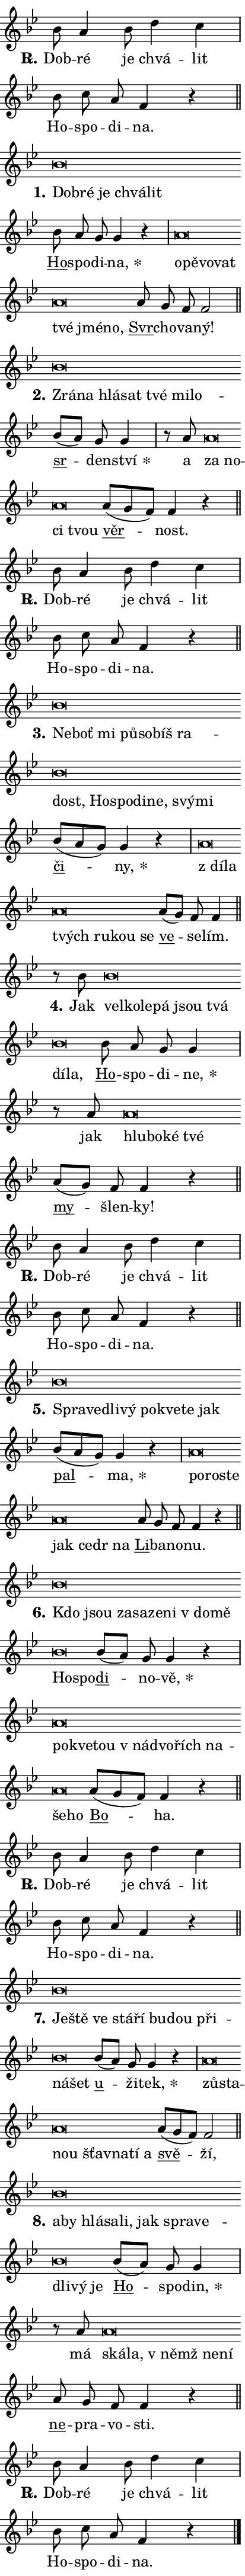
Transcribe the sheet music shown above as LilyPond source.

\version "2.24.0"
\header { tagline = "" }
\paper {
  indent = 0\cm
  top-margin = 0\cm
  right-margin = 0.13\cm % to fit lyric hyphens
  bottom-margin = 0\cm
  left-margin = 0\cm
  paper-width = 7\cm
  page-breaking = #ly:one-page-breaking
  system-system-spacing.basic-distance = #11
  score-system-spacing.basic-distance = #11
  ragged-last = ##f
}


%% Author: Thomas Morley
%% https://lists.gnu.org/archive/html/lilypond-user/2020-05/msg00002.html
#(define (line-position grob)
"Returns position of @var[grob} in current system:
   @code{'start}, if at first time-step
   @code{'end}, if at last time-step
   @code{'middle} otherwise
"
  (let* ((col (ly:item-get-column grob))
         (ln (ly:grob-object col 'left-neighbor))
         (rn (ly:grob-object col 'right-neighbor))
         (col-to-check-left (if (ly:grob? ln) ln col))
         (col-to-check-right (if (ly:grob? rn) rn col))
         (break-dir-left
           (and
             (ly:grob-property col-to-check-left 'non-musical #f)
             (ly:item-break-dir col-to-check-left)))
         (break-dir-right
           (and
             (ly:grob-property col-to-check-right 'non-musical #f)
             (ly:item-break-dir col-to-check-right))))
        (cond ((eqv? 1 break-dir-left) 'start)
              ((eqv? -1 break-dir-right) 'end)
              (else 'middle))))

#(define (tranparent-at-line-position vctor)
  (lambda (grob)
  "Relying on @code{line-position} select the relevant enry from @var{vctor}.
Used to determine transparency,"
    (case (line-position grob)
      ((end) (not (vector-ref vctor 0)))
      ((middle) (not (vector-ref vctor 1)))
      ((start) (not (vector-ref vctor 2))))))

noteHeadBreakVisibility =
#(define-music-function (break-visibility)(vector?)
"Makes @code{NoteHead}s transparent relying on @var{break-visibility}"
#{
  \override NoteHead.transparent =
    #(tranparent-at-line-position break-visibility)
#})

#(define delete-ledgers-for-transparent-note-heads
  (lambda (grob)
    "Reads whether a @code{NoteHead} is transparent.
If so this @code{NoteHead} is removed from @code{'note-heads} from
@var{grob}, which is supposed to be @code{LedgerLineSpanner}.
As a result ledgers are not printed for this @code{NoteHead}"
    (let* ((nhds-array (ly:grob-object grob 'note-heads))
           (nhds-list
             (if (ly:grob-array? nhds-array)
                 (ly:grob-array->list nhds-array)
                 '()))
           ;; Relies on the transparent-property being done before
           ;; Staff.LedgerLineSpanner.after-line-breaking is executed.
           ;; This is fragile ...
           (to-keep
             (remove
               (lambda (nhd)
                 (ly:grob-property nhd 'transparent #f))
               nhds-list)))
      ;; TODO find a better method to iterate over grob-arrays, similiar
      ;; to filter/remove etc for lists
      ;; For now rebuilt from scratch
      (set! (ly:grob-object grob 'note-heads)  '())
      (for-each
        (lambda (nhd)
          (ly:pointer-group-interface::add-grob grob 'note-heads nhd))
        to-keep))))

squashNotes = {
  \override NoteHead.X-extent = #'(-0.2 . 0.2)
  \override NoteHead.Y-extent = #'(-0.75 . 0)
  \override NoteHead.stencil =
    #(lambda (grob)
       (let ((pos (ly:grob-property grob 'staff-position)))
         (begin
           (if (< pos -7) (display "ERROR: Lower brevis then expected\n") (display "OK: Expected brevis position\n"))
           (if (<= pos -6) ly:text-interface::print ly:note-head::print))))
}
unSquashNotes = {
  \revert NoteHead.X-extent
  \revert NoteHead.Y-extent
  \revert NoteHead.stencil
}

hideNotes = \noteHeadBreakVisibility #begin-of-line-visible
unHideNotes = \noteHeadBreakVisibility #all-visible

% work-around for resetting accidentals
% https://lilypond.org/doc/v2.23/Documentation/notation/displaying-rhythms#unmetered-music
cadenzaMeasure = {
  \cadenzaOff
  \partial 1024 s1024
  \cadenzaOn
}

#(define-markup-command (accent layout props text) (markup?)
  "Underline accented syllable"
  (interpret-markup layout props
    #{\markup \override #'(offset . 4.3) \underline { #text }#}))

responsum = \markup \concat {
  "R" \hspace #-1.05 \path #0.1 #'((moveto 0 0.07) (lineto 0.9 0.8)) \hspace #0.05 "."
}

spaceSize = #0.6828661417322834 % exact space size for TeX Gyre Schola

\layout {
  \context {
    \Staff
    \remove "Time_signature_engraver"
    \override LedgerLineSpanner.after-line-breaking = #delete-ledgers-for-transparent-note-heads
  }
  \context {
    \Lyrics {
      \override LyricSpace.minimum-distance = \spaceSize
      \override LyricText.font-name = #"TeX Gyre Schola"
      \override LyricText.font-size = 1
      \override StanzaNumber.font-name = #"TeX Gyre Schola Bold"
      \override StanzaNumber.font-size = 1
    }
  }
  \context {
    \Score 
    \override NoteHead.text =
      #(lambda (grob) 
        (let ((pos (ly:grob-property grob 'staff-position)))
          #{\markup {
            \combine
              \halign #-0.55 \raise #(if (= pos -6) 0 0.5) \override #'(thickness . 2) \draw-line #'(3.2 . 0)
              \musicglyph "noteheads.sM1"
          }#}))
  }
}

% magnetic-lyrics.ily
%
%   written by
%     Jean Abou Samra <jean@abou-samra.fr>
%     Werner Lemberg <wl@gnu.org>
%
%   adapted by
%     Jiri Hon <jiri.hon@gmail.com>
%
% Version 2022-Apr-15

% https://www.mail-archive.com/lilypond-user@gnu.org/msg149350.html

#(define (Left_hyphen_pointer_engraver context)
   "Collect syllable-hyphen-syllable occurrences in lyrics and store
them in properties.  This engraver only looks to the left.  For
example, if the lyrics input is @code{foo -- bar}, it does the
following.

@itemize @bullet
@item
Set the @code{text} property of the @code{LyricHyphen} grob between
@q{foo} and @q{bar} to @code{foo}.

@item
Set the @code{left-hyphen} property of the @code{LyricText} grob with
text @q{foo} to the @code{LyricHyphen} grob between @q{foo} and
@q{bar}.
@end itemize

Use this auxiliary engraver in combination with the
@code{lyric-@/text::@/apply-@/magnetic-@/offset!} hook."
   (let ((hyphen #f)
         (text #f))
     (make-engraver
      (acknowledgers
       ((lyric-syllable-interface engraver grob source-engraver)
        (set! text grob)))
      (end-acknowledgers
       ((lyric-hyphen-interface engraver grob source-engraver)
        ;(when (not (grob::has-interface grob 'lyric-space-interface))
          (set! hyphen grob)));)
      ((stop-translation-timestep engraver)
       (when (and text hyphen)
         (ly:grob-set-object! text 'left-hyphen hyphen))
       (set! text #f)
       (set! hyphen #f)))))

#(define (lyric-text::apply-magnetic-offset! grob)
   "If the space between two syllables is less than the value in
property @code{LyricText@/.details@/.squash-threshold}, move the right
syllable to the left so that it gets concatenated with the left
syllable.

Use this function as a hook for
@code{LyricText@/.after-@/line-@/breaking} if the
@code{Left_@/hyphen_@/pointer_@/engraver} is active."
   (let ((hyphen (ly:grob-object grob 'left-hyphen #f)))
     (when hyphen
       (let ((left-text (ly:spanner-bound hyphen LEFT)))
         (when (grob::has-interface left-text 'lyric-syllable-interface)
           (let* ((common (ly:grob-common-refpoint grob left-text X))
                  (this-x-ext (ly:grob-extent grob common X))
                  (left-x-ext
                   (begin
                     ;; Trigger magnetism for left-text.
                     (ly:grob-property left-text 'after-line-breaking)
                     (ly:grob-extent left-text common X)))
                  ;; `delta` is the gap width between two syllables.
                  (delta (- (interval-start this-x-ext)
                            (interval-end left-x-ext)))
                  (details (ly:grob-property grob 'details))
                  (threshold (assoc-get 'squash-threshold details 0.2)))
             (when (< delta threshold)
               (let* (;; We have to manipulate the input text so that
                      ;; ligatures crossing syllable boundaries are not
                      ;; disabled.  For languages based on the Latin
                      ;; script this is essentially a beautification.
                      ;; However, for non-Western scripts it can be a
                      ;; necessity.
                      (lt (ly:grob-property left-text 'text))
                      (rt (ly:grob-property grob 'text))
                      (is-space (grob::has-interface hyphen 'lyric-space-interface))
                      (space (if is-space " " ""))
                      (extra-delta (if is-space spaceSize 0))
                      ;; Append new syllable.
                      (ltrt-space (if (and (string? lt) (string? rt))
                                (string-append lt space rt)
                                (make-concat-markup (list lt space rt))))
                      ;; Right-align `ltrt` to the right side.
                      (ltrt-space-markup (grob-interpret-markup
                               grob
                               (make-translate-markup
                                (cons (interval-length this-x-ext) 0)
                                (make-right-align-markup ltrt-space)))))
                 (begin
                   ;; Don't print `left-text`.
                   (ly:grob-set-property! left-text 'stencil #f)
                   ;; Set text and stencil (which holds all collected
                   ;; syllables so far) and shift it to the left.
                   (ly:grob-set-property! grob 'text ltrt-space)
                   (ly:grob-set-property! grob 'stencil ltrt-space-markup)
                   (ly:grob-translate-axis! grob (- (- delta extra-delta)) X))))))))))


#(define (lyric-hyphen::displace-bounds-first grob)
   ;; Make very sure this callback isn't triggered too early.
   (let ((left (ly:spanner-bound grob LEFT))
         (right (ly:spanner-bound grob RIGHT)))
     (ly:grob-property left 'after-line-breaking)
     (ly:grob-property right 'after-line-breaking)
     (ly:lyric-hyphen::print grob)))

squashThreshold = #0.4

\layout {
  \context {
    \Lyrics
    \consists #Left_hyphen_pointer_engraver
    \override LyricText.after-line-breaking =
      #lyric-text::apply-magnetic-offset!
    \override LyricHyphen.stencil = #lyric-hyphen::displace-bounds-first
    \override LyricText.details.squash-threshold = \squashThreshold
    \override LyricHyphen.minimum-distance = 0
    \override LyricHyphen.minimum-length = \squashThreshold
  }
}

squashText = \override LyricText.details.squash-threshold = 9999
unSquashText = \override LyricText.details.squash-threshold = \squashThreshold

leftText = \override LyricText.self-alignment-X = #LEFT
unLeftText = \revert LyricText.self-alignment-X

starOffset = #(lambda (grob) 
                (let ((x_offset (ly:self-alignment-interface::aligned-on-x-parent grob)))
                  (if (= x_offset 0) 0 (+ x_offset 1.2))))

star = #(define-music-function (syllable)(string?)
"Append star separator at the end of a syllable"
#{
  \once \override LyricText.X-offset = #starOffset
  \lyricmode { \markup {
    #syllable
    \override #'((font-name . "TeX Gyre Schola Bold")) \hspace #0.2 \lower #0.65 \larger "*"
  } }
#})

starAccent = #(define-music-function (syllable)(string?)
"Append star separator at the end of a syllable and make accent"
#{
  \once \override LyricText.X-offset = #starOffset
  \lyricmode { \markup {
    \accent #syllable
    \override #'((font-name . "TeX Gyre Schola Bold")) \hspace #0.2 \lower #0.65 \larger "*"
  } }
#})

breath = #(define-music-function (syllable)(string?)
"Append breathing indicator at the end of a syllable"
#{
  \lyricmode { \markup { #syllable "+" } }
#})

optionalBreath = #(define-music-function (syllable)(string?)
"Append optional breathing indicator at the end of a syllable"
#{
  \lyricmode { \markup { #syllable "(+)" } }
#})


\score {
    <<
        \new Voice = "melody" { \cadenzaOn \key bes \major \relative { bes'8 a4 bes8 d4 c \cadenzaMeasure \bar "|" bes8 c a f4 r \cadenzaMeasure \bar "||" \break } }
        \new Lyrics \lyricsto "melody" { \lyricmode { \set stanza = \responsum
Dob -- ré je chvá -- lit Ho -- spo -- di -- na. } }
    >>
    \layout {}
}

\score {
    <<
        \new Voice = "melody" { \cadenzaOn \key bes \major \relative { \squashNotes bes'\breve*1/16 \hideNotes \breve*1/16 \bar "" \breve*1/16 \bar "" \breve*1/16 \breve*1/16 \bar "" \unHideNotes \unSquashNotes \bar "" bes8 a g g4 r \cadenzaMeasure \bar "|" \squashNotes a\breve*1/16 \hideNotes \breve*1/16 \bar "" \breve*1/16 \bar "" \breve*1/16 \bar "" \breve*1/16 \bar "" \breve*1/16 \breve*1/16 \bar "" \unHideNotes \unSquashNotes \bar "" a8 g f f2 \cadenzaMeasure \bar "||" \break } }
        \new Lyrics \lyricsto "melody" { \lyricmode { \set stanza = "1."
\leftText Dob -- \squashText ré je chvá -- lit \unLeftText \unSquashText \markup \accent Ho -- spo -- di -- \star na, \leftText o -- \squashText pě -- vo -- vat tvé jmé -- no, \unLeftText \unSquashText \markup \accent Svr -- cho -- va -- ný! } }
    >>
    \layout {}
}

\score {
    <<
        \new Voice = "melody" { \cadenzaOn \key bes \major \relative { \squashNotes bes'\breve*1/16 \hideNotes \breve*1/16 \bar "" \breve*1/16 \bar "" \breve*1/16 \bar "" \breve*1/16 \bar "" \breve*1/16 \breve*1/16 \bar "" \unHideNotes \unSquashNotes \bar "" bes8[( a)] g g4 \cadenzaMeasure \bar "|" r8 a8 \squashNotes a\breve*1/16 \hideNotes \breve*1/16 \bar "" \breve*1/16 \breve*1/16 \bar "" \unHideNotes \unSquashNotes \bar "" a8[( g f)] f4 r \cadenzaMeasure \bar "||" \break } }
        \new Lyrics \lyricsto "melody" { \lyricmode { \set stanza = "2."
\leftText Zrá -- \squashText na hlá -- sat tvé mi -- lo -- \unLeftText \unSquashText \markup \accent sr -- den -- \star ství a \leftText za \squashText no -- ci tvou \unLeftText \unSquashText \markup \accent věr -- nost. } }
    >>
    \layout {}
}

\score {
    <<
        \new Voice = "melody" { \cadenzaOn \key bes \major \relative { bes'8 a4 bes8 d4 c \cadenzaMeasure \bar "|" bes8 c a f4 r \cadenzaMeasure \bar "||" \break } }
        \new Lyrics \lyricsto "melody" { \lyricmode { \set stanza = \responsum
Dob -- ré je chvá -- lit Ho -- spo -- di -- na. } }
    >>
    \layout {}
}

\score {
    <<
        \new Voice = "melody" { \cadenzaOn \key bes \major \relative { \squashNotes bes'\breve*1/16 \hideNotes \breve*1/16 \bar "" \breve*1/16 \bar "" \breve*1/16 \bar "" \breve*1/16 \bar "" \breve*1/16 \bar "" \breve*1/16 \bar "" \breve*1/16 \bar "" \breve*1/16 \bar "" \breve*1/16 \bar "" \breve*1/16 \bar "" \breve*1/16 \bar "" \breve*1/16 \breve*1/16 \bar "" \unHideNotes \unSquashNotes \bar "" bes8[( a g)] g4 r \cadenzaMeasure \bar "|" \squashNotes a\breve*1/16 \hideNotes \breve*1/16 \bar "" \breve*1/16 \bar "" \breve*1/16 \bar "" \breve*1/16 \breve*1/16 \bar "" \unHideNotes \unSquashNotes \bar "" a8[( g)] f f4 \cadenzaMeasure \bar "||" \break } }
        \new Lyrics \lyricsto "melody" { \lyricmode { \set stanza = "3."
\leftText Ne -- \squashText boť mi pů -- so -- bíš ra -- dost, Ho -- spo -- di -- ne, svý -- mi \unLeftText \unSquashText \markup \accent či -- \star ny, \leftText "z dí" -- \squashText la tvých ru -- kou se \unLeftText \unSquashText \markup \accent ve -- se -- lím. } }
    >>
    \layout {}
}

\score {
    <<
        \new Voice = "melody" { \cadenzaOn \key bes \major \relative { r8 bes'8 \squashNotes bes\breve*1/16 \hideNotes \breve*1/16 \bar "" \breve*1/16 \bar "" \breve*1/16 \bar "" \breve*1/16 \bar "" \breve*1/16 \bar "" \breve*1/16 \breve*1/16 \bar "" \unHideNotes \unSquashNotes \bar "" bes8 a g g4 \cadenzaMeasure \bar "|" r8 a8 \squashNotes a\breve*1/16 \hideNotes \breve*1/16 \bar "" \breve*1/16 \breve*1/16 \bar "" \unHideNotes \unSquashNotes \bar "" a8[( g)] f f4 r \cadenzaMeasure \bar "||" \break } }
        \new Lyrics \lyricsto "melody" { \lyricmode { \set stanza = "4."
Jak \leftText vel -- \squashText ko -- le -- pá jsou tvá dí -- la, \unLeftText \unSquashText \markup \accent Ho -- spo -- di -- \star ne, jak \leftText hlu -- \squashText bo -- ké tvé \unLeftText \unSquashText \markup \accent my -- šlen -- ky! } }
    >>
    \layout {}
}

\score {
    <<
        \new Voice = "melody" { \cadenzaOn \key bes \major \relative { bes'8 a4 bes8 d4 c \cadenzaMeasure \bar "|" bes8 c a f4 r \cadenzaMeasure \bar "||" \break } }
        \new Lyrics \lyricsto "melody" { \lyricmode { \set stanza = \responsum
Dob -- ré je chvá -- lit Ho -- spo -- di -- na. } }
    >>
    \layout {}
}

\score {
    <<
        \new Voice = "melody" { \cadenzaOn \key bes \major \relative { \squashNotes bes'\breve*1/16 \hideNotes \breve*1/16 \bar "" \breve*1/16 \bar "" \breve*1/16 \bar "" \breve*1/16 \bar "" \breve*1/16 \bar "" \breve*1/16 \breve*1/16 \bar "" \unHideNotes \unSquashNotes \bar "" bes8[( a g)] g4 r \cadenzaMeasure \bar "|" \squashNotes a\breve*1/16 \hideNotes \breve*1/16 \bar "" \breve*1/16 \bar "" \breve*1/16 \bar "" \breve*1/16 \bar "" \breve*1/16 \breve*1/16 \bar "" \unHideNotes \unSquashNotes \bar "" a8 g f f4 r \cadenzaMeasure \bar "||" \break } }
        \new Lyrics \lyricsto "melody" { \lyricmode { \set stanza = "5."
\leftText Spra -- \squashText ve -- dli -- vý po -- kve -- te jak \unLeftText \unSquashText \markup \accent pal -- \star ma, \leftText po -- \squashText ro -- ste jak ce -- dr na \unLeftText \unSquashText \markup \accent Li -- ba -- no -- nu. } }
    >>
    \layout {}
}

\score {
    <<
        \new Voice = "melody" { \cadenzaOn \key bes \major \relative { \squashNotes bes'\breve*1/16 \hideNotes \breve*1/16 \bar "" \breve*1/16 \bar "" \breve*1/16 \bar "" \breve*1/16 \bar "" \breve*1/16 \bar "" \breve*1/16 \bar "" \breve*1/16 \bar "" \breve*1/16 \breve*1/16 \bar "" \unHideNotes \unSquashNotes \bar "" bes8[( a)] g g4 r \cadenzaMeasure \bar "|" \squashNotes a\breve*1/16 \hideNotes \breve*1/16 \bar "" \breve*1/16 \bar "" \breve*1/16 \bar "" \breve*1/16 \bar "" \breve*1/16 \bar "" \breve*1/16 \bar "" \breve*1/16 \breve*1/16 \bar "" \unHideNotes \unSquashNotes \bar "" a8[( g f)] f4 r \cadenzaMeasure \bar "||" \break } }
        \new Lyrics \lyricsto "melody" { \lyricmode { \set stanza = "6."
\leftText Kdo \squashText jsou za -- sa -- ze -- ni "v do" -- mě Ho -- spo -- \unLeftText \unSquashText \markup \accent di -- no -- \star vě, \leftText po -- \squashText kve -- tou "v ná" -- dvo -- řích na -- še -- ho \unLeftText \unSquashText \markup \accent Bo -- ha. } }
    >>
    \layout {}
}

\score {
    <<
        \new Voice = "melody" { \cadenzaOn \key bes \major \relative { bes'8 a4 bes8 d4 c \cadenzaMeasure \bar "|" bes8 c a f4 r \cadenzaMeasure \bar "||" \break } }
        \new Lyrics \lyricsto "melody" { \lyricmode { \set stanza = \responsum
Dob -- ré je chvá -- lit Ho -- spo -- di -- na. } }
    >>
    \layout {}
}

\score {
    <<
        \new Voice = "melody" { \cadenzaOn \key bes \major \relative { \squashNotes bes'\breve*1/16 \hideNotes \breve*1/16 \bar "" \breve*1/16 \bar "" \breve*1/16 \bar "" \breve*1/16 \bar "" \breve*1/16 \bar "" \breve*1/16 \bar "" \breve*1/16 \bar "" \breve*1/16 \breve*1/16 \bar "" \unHideNotes \unSquashNotes \bar "" bes8[( a)] g g4 r \cadenzaMeasure \bar "|" \squashNotes a\breve*1/16 \hideNotes \breve*1/16 \bar "" \breve*1/16 \bar "" \breve*1/16 \bar "" \breve*1/16 \bar "" \breve*1/16 \breve*1/16 \bar "" \unHideNotes \unSquashNotes \bar "" a8[( g f)] f2 \cadenzaMeasure \bar "||" \break } }
        \new Lyrics \lyricsto "melody" { \lyricmode { \set stanza = "7."
\leftText Je -- \squashText ště ve stá -- ří bu -- dou při -- ná -- šet \unLeftText \unSquashText \markup \accent u -- ži -- \star tek, \leftText zů -- \squashText sta -- nou šťav -- na -- tí a \unLeftText \unSquashText \markup \accent svě -- ží, } }
    >>
    \layout {}
}

\score {
    <<
        \new Voice = "melody" { \cadenzaOn \key bes \major \relative { \squashNotes bes'\breve*1/16 \hideNotes \breve*1/16 \bar "" \breve*1/16 \bar "" \breve*1/16 \bar "" \breve*1/16 \bar "" \breve*1/16 \bar "" \breve*1/16 \bar "" \breve*1/16 \bar "" \breve*1/16 \bar "" \breve*1/16 \breve*1/16 \bar "" \unHideNotes \unSquashNotes \bar "" bes8[( a)] g g4 \cadenzaMeasure \bar "|" r8 a8 \squashNotes a\breve*1/16 \hideNotes \breve*1/16 \bar "" \breve*1/16 \bar "" \breve*1/16 \breve*1/16 \bar "" \unHideNotes \unSquashNotes \bar "" a8 g f f4 r \cadenzaMeasure \bar "||" \break } }
        \new Lyrics \lyricsto "melody" { \lyricmode { \set stanza = "8."
\leftText a -- \squashText by hlá -- sa -- li, jak spra -- ve -- dli -- vý je \unLeftText \unSquashText \markup \accent Ho -- spo -- \star din, má \leftText ská -- \squashText la, "v němž" ne -- ní \unLeftText \unSquashText \markup \accent ne -- pra -- vo -- sti. } }
    >>
    \layout {}
}

\score {
    <<
        \new Voice = "melody" { \cadenzaOn \key bes \major \relative { bes'8 a4 bes8 d4 c \cadenzaMeasure \bar "|" bes8 c a f4 r \cadenzaMeasure \bar "||" \break } \bar "|." }
        \new Lyrics \lyricsto "melody" { \lyricmode { \set stanza = \responsum
Dob -- ré je chvá -- lit Ho -- spo -- di -- na. } }
    >>
    \layout {}
}
